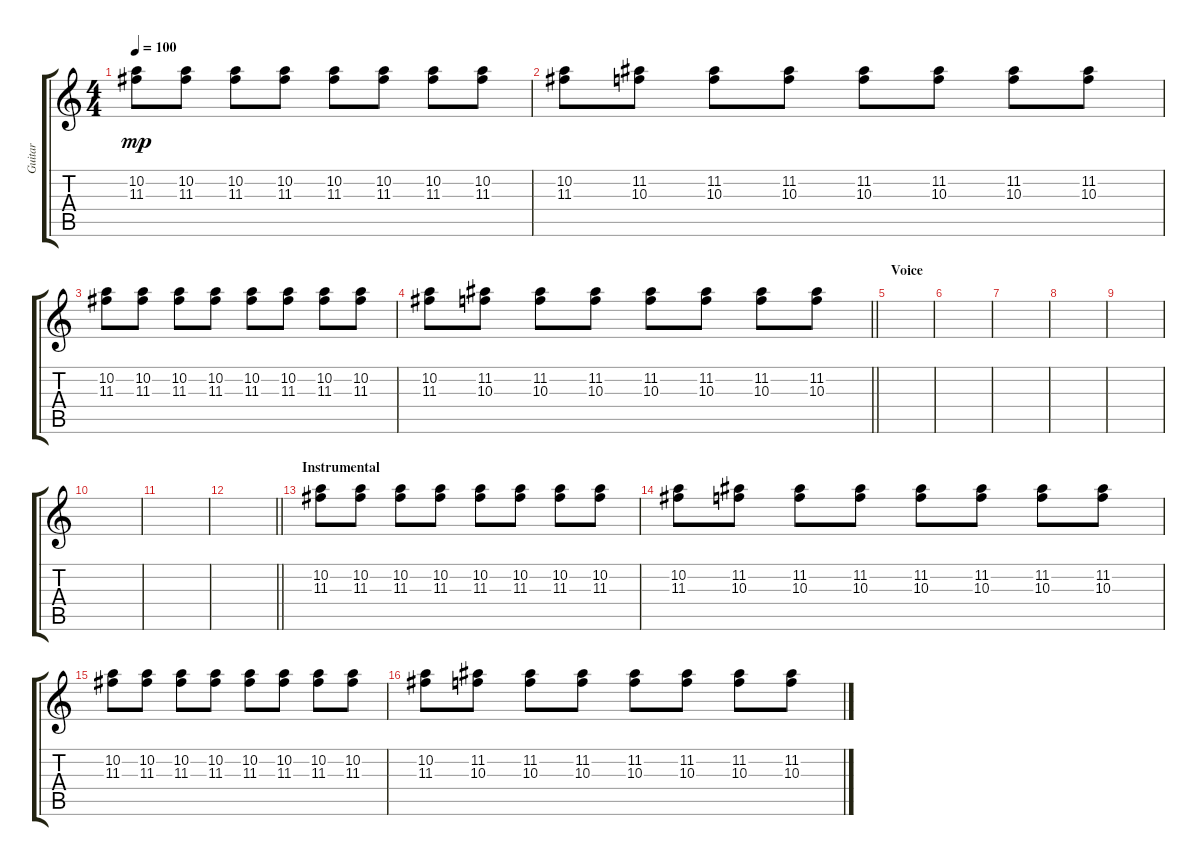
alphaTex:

\track ("Guitar" "Guitar") {instrument electricguitarclean}
\staff {score tabs}
\tuning (E4 B3 G3 D3 A2 D2) {hide}
\ts (4 4)
\tempo 100
\clef g2
\ks c
(10.2 11.3).8{dy mp} (10.2 11.3).8 (10.2 11.3).8 (10.2 11.3).8 (10.2 11.3).8 (10.2 11.3).8 (10.2 11.3).8 (10.2 11.3).8 |
(10.2 11.3).8 (11.2 10.3).8 (11.2 10.3).8 (11.2 10.3).8 (11.2 10.3).8 (11.2 10.3).8 (11.2 10.3).8 (11.2 10.3).8 |
(10.2 11.3).8 (10.2 11.3).8 (10.2 11.3).8 (10.2 11.3).8 (10.2 11.3).8 (10.2 11.3).8 (10.2 11.3).8 (10.2 11.3).8 |
\barLineRight lightlight
(10.2 11.3).8 (11.2 10.3).8 (11.2 10.3).8 (11.2 10.3).8 (11.2 10.3).8 (11.2 10.3).8 (11.2 10.3).8 (11.2 10.3).8 |
\section ("" "Voice")
|
|
|
|
|
|
|
\barLineRight lightlight
|
\section ("" "Instrumental")
(10.2 11.3).8 (10.2 11.3).8 (10.2 11.3).8 (10.2 11.3).8 (10.2 11.3).8 (10.2 11.3).8 (10.2 11.3).8 (10.2 11.3).8 |
(10.2 11.3).8 (11.2 10.3).8 (11.2 10.3).8 (11.2 10.3).8 (11.2 10.3).8 (11.2 10.3).8 (11.2 10.3).8 (11.2 10.3).8 |
(10.2 11.3).8 (10.2 11.3).8 (10.2 11.3).8 (10.2 11.3).8 (10.2 11.3).8 (10.2 11.3).8 (10.2 11.3).8 (10.2 11.3).8 |
(10.2 11.3).8 (11.2 10.3).8 (11.2 10.3).8 (11.2 10.3).8 (11.2 10.3).8 (11.2 10.3).8 (11.2 10.3).8 (11.2 10.3).8
